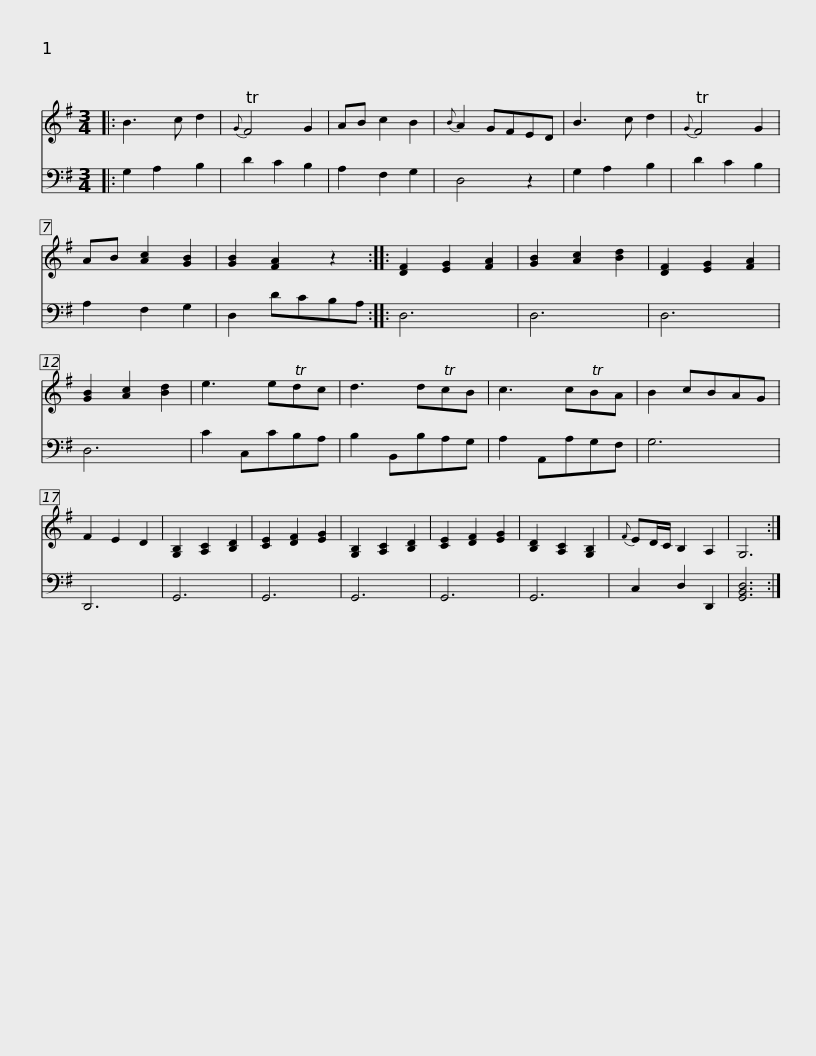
X:1
%%score 1 2
L:1/8
M:3/4
I:linebreak $
K:G
V:1 treble
V:2 bass
V:1
|: B3 c d2 |{G} TF4 G2 | AB c2 B2 |{B} A2 GFED | B3 c d2 | %5
{G} TF4 G2 | AB [Ac]2 [GB]2 | [GB]2 [FA]2 z2 :: [DF]2 [EG]2 [FA]2 |$ [GB]2 [Ac]2 [Bd]2 | %10
 [DF]2 [EG]2 [FA]2 | [GB]2 [Ac]2 [Bd]2 | e3 eTdc | d3 dTcB | c3 cTBA | %15
 B2 cBAG | F2 E2 D2 | [G,B,]2 [A,C]2 [B,D]2 | [CE]2 [DF]2 [EG]2 |$ [G,B,]2 [A,C]2 [B,D]2 | %20
 [CE]2 [DF]2 [EG]2 | [B,D]2 [A,C]2 [G,B,]2 |{F} ED/C/ B,2 A,2 | G,6 :| %24
V:2
|: G,2 A,2 B,2 | D2 C2 B,2 | A,2 F,2 G,2 | D,4 z2 | G,2 A,2 B,2 | %5
 D2 C2 B,2 | A,2 F,2 G,2 | D,2 DCB,A, :: D,6 |$ D,6 | %10
 D,6 | D,6 | C2 C,CB,A, | B,2 B,,B,A,G, | A,2 A,,A,G,F, | %15
 G,6 | D,,6 | G,,6 | G,,6 |$ G,,6 | %20
 G,,6 | G,,6 | C,2 D,2 D,,2 | [G,,B,,D,]6 :| %24
